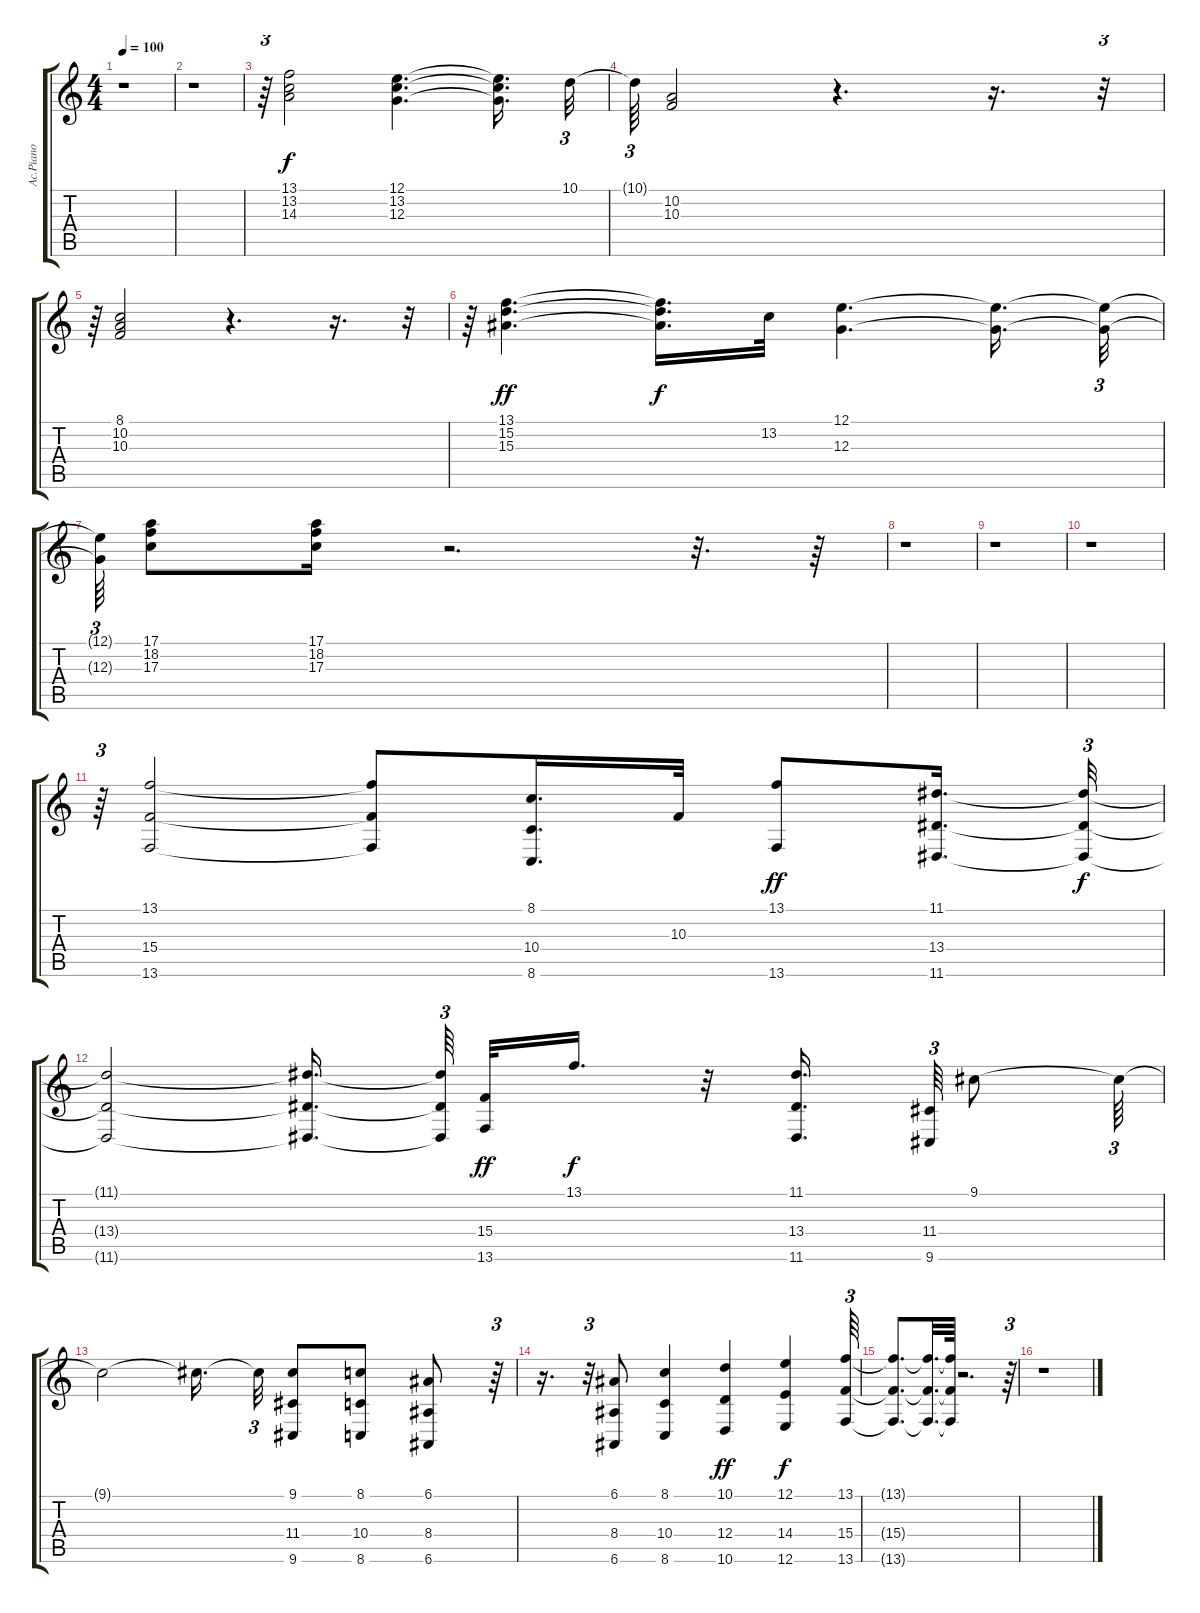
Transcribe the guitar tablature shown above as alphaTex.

\track ("Ac.Piano" "Ac.Piano") {instrument acousticgrandpiano}
\staff {score tabs}
\tuning (E4 B3 G3 D3 A2 E2) {hide}
\ts (4 4)
\tempo 100
\clef g2
\ks c
r.1{dy f} |
r.1 |
r.64{tu (3 2)} (13.1 13.2 14.3).2 (12.1 13.2 12.3).4{d} (12.1{t} 13.2{t} 12.3{t}).16{d} 10.1.32{tu (3 2)} |
10.1{t}.64{tu (3 2)} (10.2 10.3).2 r.4{d} r.16{d} r.32{tu (3 2)} |
r.64{tu (3 2)} (8.1 10.2 10.3).2 r.4{d} r.16{d} r.32{tu (3 2)} |
r.64{tu (3 2)} (13.1 15.2 15.3).4{d dy ff} (13.1{t} 15.2{t} 15.3{t}).16{d dy f} 13.2.32 (12.1 12.3).4{d} (12.1{t} 12.3{t}).16{d} (12.1{t} 12.3{t}).32{tu (3 2)} |
(12.1{t} 12.3{t}).64{tu (3 2)} (17.1 18.2 17.3).8 (17.1 18.2 17.3).16 r.2{d} r.32{d} r.64 |
r.1 |
r.1 |
r.1 |
r.64{tu (3 2)} (13.1 15.4 13.6).2 (13.1{t} 15.4{t} 13.6{t}).8 (8.1 10.4 8.6).16{d} 10.3.32 (13.1 13.6).8{dy ff} (11.1 13.4 11.6).16{d} (11.1{t} 13.4{t} 11.6{t}).32{tu (3 2) dy f} |
(11.1{t} 13.4{t} 11.6{t}).2 (11.1{t} 13.4{t} 11.6{t}).16{d beam splitsecondary} (11.1{t} 13.4{t} 11.6{t}).64{tu (3 2) beam splitsecondary} (15.4 13.6).32{dy ff} 13.1.16{d dy f} r.32 (11.1 13.4 11.6).16{d beam splitsecondary} (11.4 9.6).64{tu (3 2)} 9.1.8 9.1{t}.64{tu (3 2)} |
9.1{t}.2 9.1{t}.16{d beam splitsecondary} 9.1{t}.32{tu (3 2)} (9.1 11.4 9.6).8 (8.1 10.4 8.6).8 (6.1 8.4 6.6).8 r.64{tu (3 2)} |
r.16{d} r.32{tu (3 2)} (6.1 8.4 6.6).8 (8.1 10.4 8.6).4 (10.1 12.4 10.6).4{dy ff} (12.1 14.4 12.6).4{dy f} (13.1 15.4 13.6).64{tu (3 2)} |
(13.1{t} 15.4{t} 13.6{t}).8{d} (13.1{t} 15.4{t} 13.6{t}).32{d} (13.1{t} 15.4{t} 13.6{t}).64 r.2{d} r.64{tu (3 2)} |
r.1
